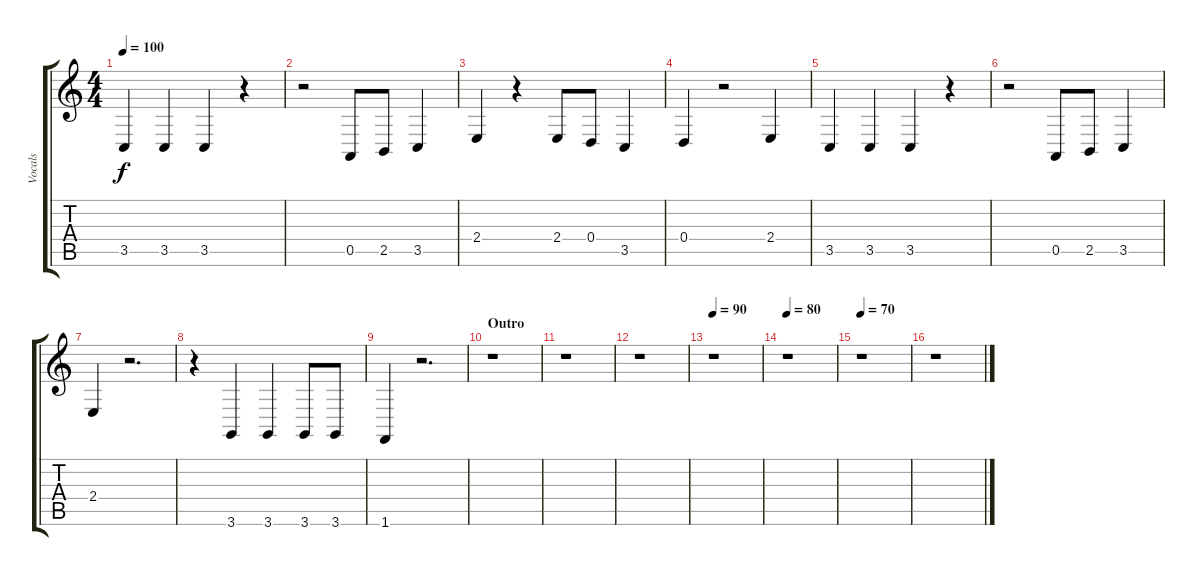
\track ("Vocals" "Vocals") {instrument choiraahs}
\staff {score tabs}
\tuning (E4 B3 G3 D3 A2 E2) {hide}
\ts (4 4)
\tempo 100
\clef g2
\ks c
3.5.4{dy f} 3.5.4 3.5.4 r.4 |
r.2 0.5.8 2.5.8 3.5.4 |
2.4.4 r.4 2.4.8 0.4.8 3.5.4 |
0.4.4 r.2 2.4.4 |
3.5.4 3.5.4 3.5.4 r.4 |
r.2 0.5.8 2.5.8 3.5.4 |
2.4.4 r.2{d} |
r.4 3.6.4 3.6.4 3.6.8 3.6.8 |
1.6.4 r.2{d} |
\section ("" "Outro")
r.1 |
r.1 |
r.1 |
\tempo 90
r.1 |
\tempo 80
r.1 |
\tempo 70
r.1 |
r.1
